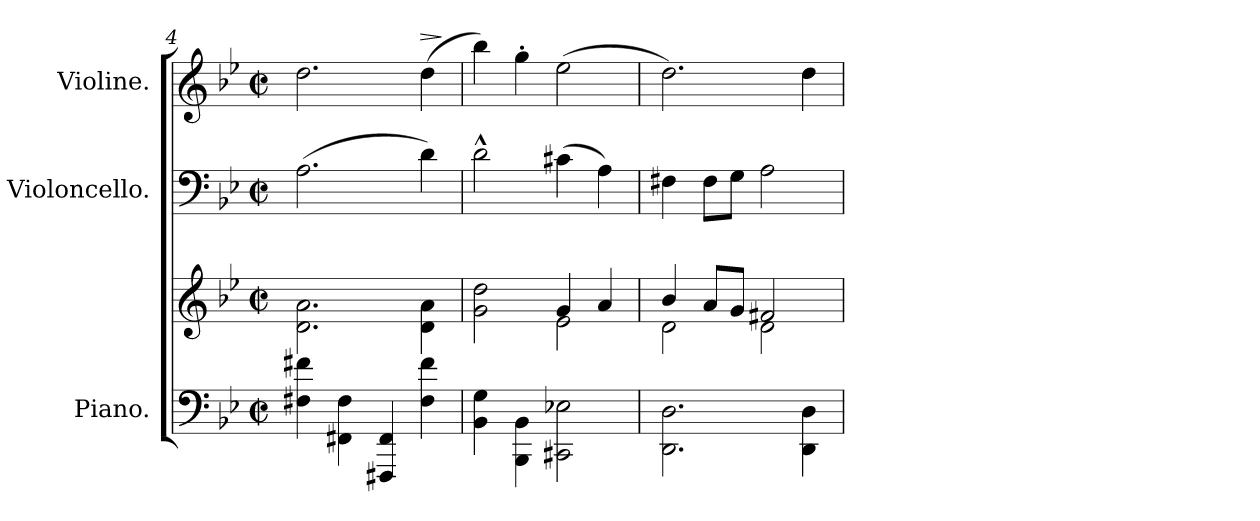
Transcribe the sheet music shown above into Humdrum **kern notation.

**kern	**kern	**kern	**kern	**dynam
*part3	*part3	*part2	*part1	*part1
*staff4	*staff3	*staff2	*staff1	*staff1
*I"Piano.	*	*I"Violoncello.	*I"Violine.	*
*	*	*I'vlc	*I'vl	*
*clefF4	*clefG2	*clefF4	*clefG2	*
*k[b-e-]	*k[b-e-]	*k[b-e-]	*k[b-e-]	*
*g:	*g:	*g:	*g:	*
*M2/2	*M2/2	*M2/2	*M2/2	*
*met(c|)	*met(c|)	*met(c|)	*met(c|)	*
=4	=4	=4	=4	=4
4F#X\ 4f#X\	2.d\ 2.a\	(2.A\	2.dd\	.
4FF#X\ 4F#\	.	.	.	.
4FFF#X/ 4FF#/	.	.	.	.
!	!	!	!	!LO:HP:a
4F#\ 4f#\	4d\ 4a\	4d\)	(4dd\	>
.	.	.	.	]
=5	=5	=5	=5	=5
*	*^	*	*	*
4BB-\ 4G\	2g\ 2dd\	2ryy	2d^^\	4bb-\)	.
4BBB-\ 4BB-\	.	.	.	4gg'\	.
2CC#X\ 2E-X\	4g/	2e-\	(4c#X\	(2ee-\	.
.	4a/	.	4A\)	.	.
=6	=6	=6	=6	=6	=6
2.DD\ 2.D\	4b-/	2d\	4F#X\	2.dd\)	.
.	8a/L	.	8F#\L	.	.
.	8g/J	.	8G\J	.	.
.	2f#X/	2d\	2A\	.	.
4DD\ 4D\	.	.	.	4dd\	.
*	*v	*v	*	*	*
=	=	=	=	=
*-	*-	*-	*-	*-
